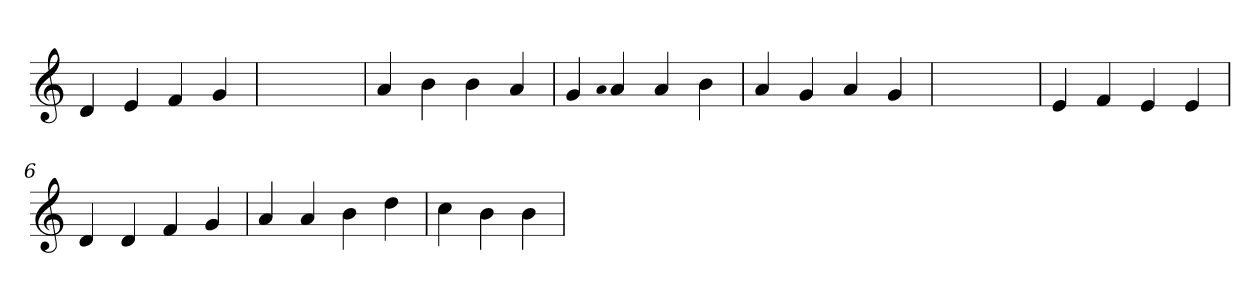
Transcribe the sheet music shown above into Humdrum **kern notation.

**kern
*part1
*staff1
*clefG2
=1
4d
4e
4f
4g
=2
1ryy
=2
4a
4b
4b
4a
=3
4g
qqa
4a
4a
4b
=4
4a
4g
4a
4g
=5
1ryy
=5
4e
4f
4e
4e
=6
4d
4d
4f
4g
=7
4a
4a
4b
4dd
=8
4cc
4b
4b
=
*-
